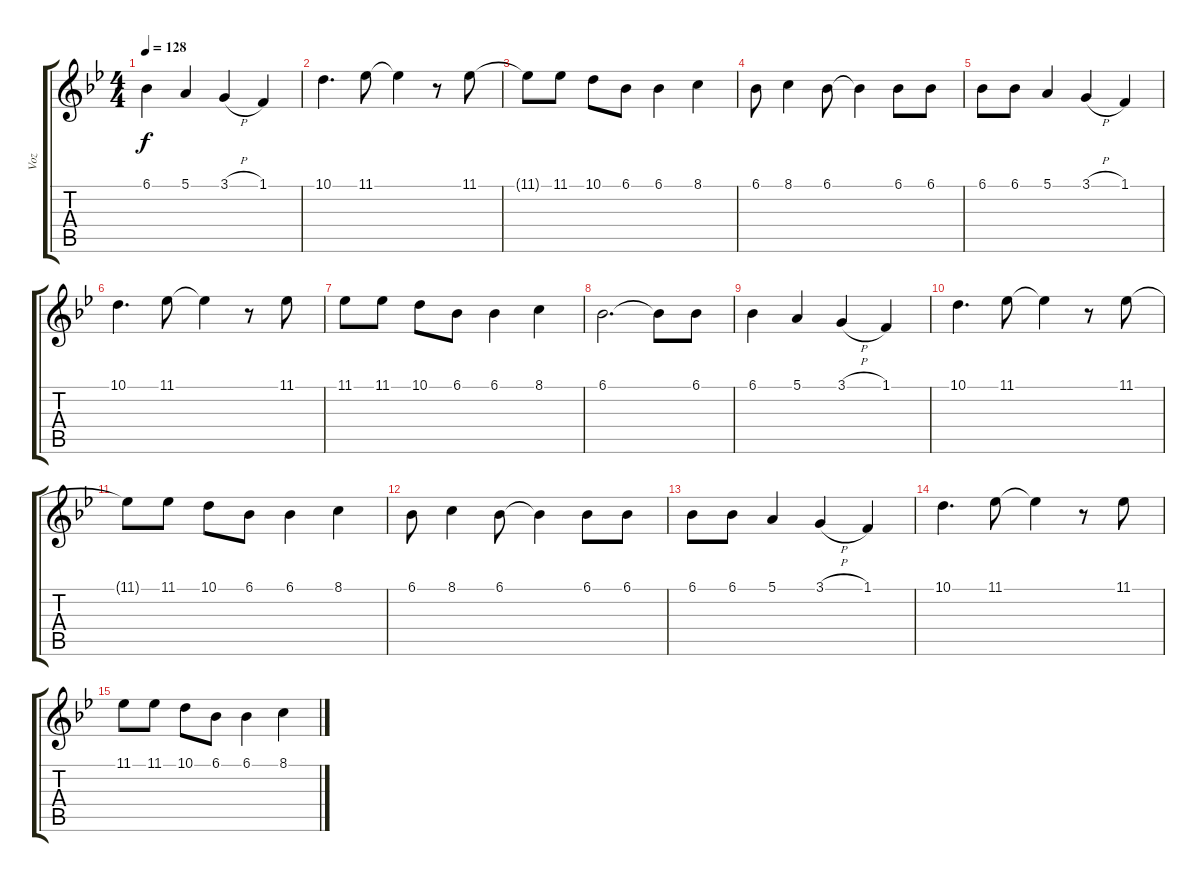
\track ("Voz" "Voz") {instrument cello}
\staff {score tabs}
\tuning (E4 B3 G3 D3 A2 E2) {hide}
\ts (4 4)
\tempo 128
\clef g2
\ks bb
6.1.4{dy f} 5.1.4 3.1{h}.4 1.1.4 |
10.1.4{d} 11.1.8 11.1{t}.4 r.8 11.1.8 |
11.1{t}.8 11.1.8 10.1.8 6.1.8 6.1.4 8.1.4 |
6.1.8 8.1.4 6.1.8 6.1{t}.4 6.1.8 6.1.8 |
6.1.8 6.1.8 5.1.4 3.1{h}.4 1.1.4 |
10.1.4{d} 11.1.8 11.1{t}.4 r.8 11.1.8 |
11.1.8 11.1.8 10.1.8 6.1.8 6.1.4 8.1.4 |
6.1.2{d volume 8} 6.1{t}.8 6.1.8 |
6.1.4 5.1.4 3.1{h}.4 1.1.4 |
10.1.4{d} 11.1.8 11.1{t}.4 r.8 11.1.8 |
11.1{t}.8 11.1.8 10.1.8 6.1.8 6.1.4 8.1.4 |
6.1.8 8.1.4{volume 0} 6.1.8 6.1{t}.4 6.1.8 6.1.8 |
6.1.8 6.1.8 5.1.4 3.1{h}.4 1.1.4 |
10.1.4{d} 11.1.8 11.1{t}.4 r.8 11.1.8 |
11.1.8 11.1.8 10.1.8 6.1.8 6.1.4 8.1.4
